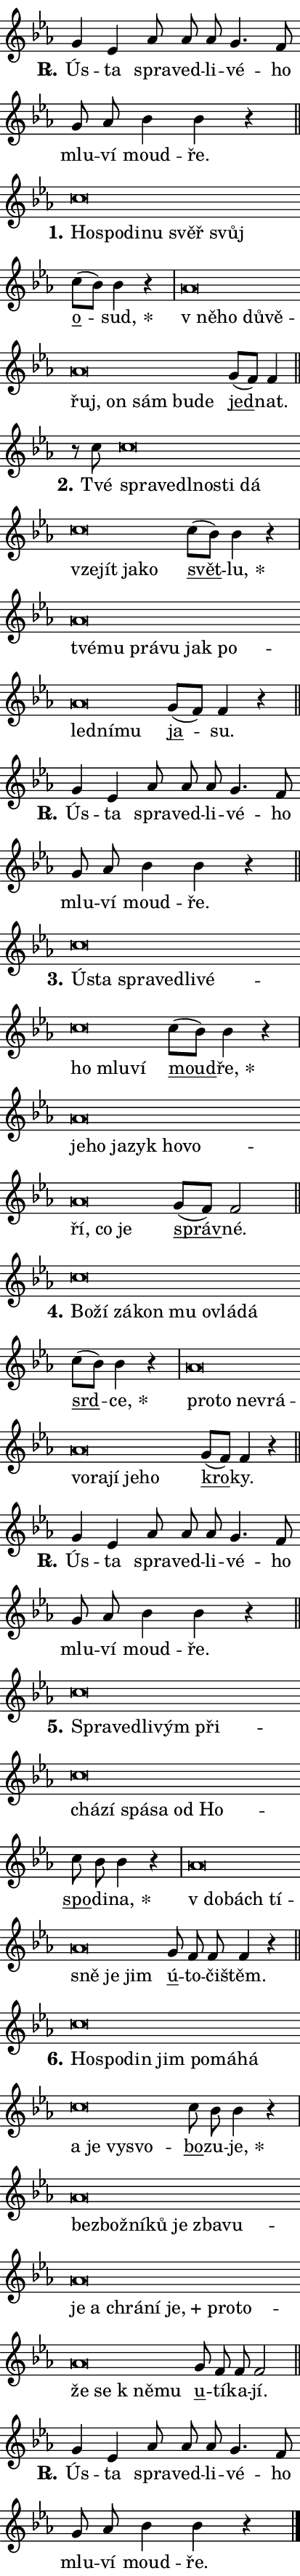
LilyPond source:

\version "2.22.1"
\header { tagline = "" }
\paper {
  indent = 0\cm
  top-margin = 0\cm
  right-margin = 0\cm
  bottom-margin = 0\cm
  left-margin = 0\cm
  paper-width = 7\cm
  page-breaking = #ly:one-page-breaking
  system-system-spacing.basic-distance = #11
  score-system-spacing.basic-distance = #11
  ragged-last = ##f
}


%% Author: Thomas Morley
%% https://lists.gnu.org/archive/html/lilypond-user/2020-05/msg00002.html
#(define (line-position grob)
"Returns position of @var[grob} in current system:
   @code{'start}, if at first time-step
   @code{'end}, if at last time-step
   @code{'middle} otherwise
"
  (let* ((col (ly:item-get-column grob))
         (ln (ly:grob-object col 'left-neighbor))
         (rn (ly:grob-object col 'right-neighbor))
         (col-to-check-left (if (ly:grob? ln) ln col))
         (col-to-check-right (if (ly:grob? rn) rn col))
         (break-dir-left
           (and
             (ly:grob-property col-to-check-left 'non-musical #f)
             (ly:item-break-dir col-to-check-left)))
         (break-dir-right
           (and
             (ly:grob-property col-to-check-right 'non-musical #f)
             (ly:item-break-dir col-to-check-right))))
        (cond ((eqv? 1 break-dir-left) 'start)
              ((eqv? -1 break-dir-right) 'end)
              (else 'middle))))

#(define (tranparent-at-line-position vctor)
  (lambda (grob)
  "Relying on @code{line-position} select the relevant enry from @var{vctor}.
Used to determine transparency,"
    (case (line-position grob)
      ((end) (not (vector-ref vctor 0)))
      ((middle) (not (vector-ref vctor 1)))
      ((start) (not (vector-ref vctor 2))))))

noteHeadBreakVisibility =
#(define-music-function (break-visibility)(vector?)
"Makes @code{NoteHead}s transparent relying on @var{break-visibility}"
#{
  \override NoteHead.transparent =
    #(tranparent-at-line-position break-visibility)
#})

#(define delete-ledgers-for-transparent-note-heads
  (lambda (grob)
    "Reads whether a @code{NoteHead} is transparent.
If so this @code{NoteHead} is removed from @code{'note-heads} from
@var{grob}, which is supposed to be @code{LedgerLineSpanner}.
As a result ledgers are not printed for this @code{NoteHead}"
    (let* ((nhds-array (ly:grob-object grob 'note-heads))
           (nhds-list
             (if (ly:grob-array? nhds-array)
                 (ly:grob-array->list nhds-array)
                 '()))
           ;; Relies on the transparent-property being done before
           ;; Staff.LedgerLineSpanner.after-line-breaking is executed.
           ;; This is fragile ...
           (to-keep
             (remove
               (lambda (nhd)
                 (ly:grob-property nhd 'transparent #f))
               nhds-list)))
      ;; TODO find a better method to iterate over grob-arrays, similiar
      ;; to filter/remove etc for lists
      ;; For now rebuilt from scratch
      (set! (ly:grob-object grob 'note-heads)  '())
      (for-each
        (lambda (nhd)
          (ly:pointer-group-interface::add-grob grob 'note-heads nhd))
        to-keep))))

hideNotes = {
  \noteHeadBreakVisibility #begin-of-line-visible
}
unHideNotes = {
  \noteHeadBreakVisibility #all-visible
}

% work-around for resetting accidentals
% https://lilypond.org/doc/v2.23/Documentation/notation/displaying-rhythms#unmetered-music
cadenzaMeasure = {
  \cadenzaOff
  \partial 1024 s1024
  \cadenzaOn
}

#(define-markup-command (accent layout props text) (markup?)
  "Underline accented syllable"
  (interpret-markup layout props
    #{\markup \override #'(offset . 4.3) \underline { #text }#}))

responsum = \markup \concat {
  "R" \hspace #-1.05 \path #0.1 #'((moveto 0 0.07) (lineto 0.9 0.8)) \hspace #0.05 "."
}

\layout {
    \context {
        \Staff
        \remove "Time_signature_engraver"
        \override LedgerLineSpanner.after-line-breaking = #delete-ledgers-for-transparent-note-heads
    }
    \context {
        \Voice {
            \override NoteHead.output-attributes = #'((class . "notehead"))
            \override Hairpin.height = #0.55
        }
    }
    \context {
        \Lyrics {
            \override StanzaNumber.output-attributes = #'((class . "stanzanumber"))
            \override LyricSpace.minimum-distance = #0.9
            \override LyricText.font-name = #"TeX Gyre Schola"
            \override LyricText.font-size = 1
            \override StanzaNumber.font-name = #"TeX Gyre Schola Bold"
            \override StanzaNumber.font-size = 1
        }
    }
}

% magnetic-lyrics.ily
%
%   written by
%     Jean Abou Samra <jean@abou-samra.fr>
%     Werner Lemberg <wl@gnu.org>
%
%   adapted by
%     Jiri Hon <jiri.hon@gmail.com>
%
% Version 2022-Apr-15

% https://www.mail-archive.com/lilypond-user@gnu.org/msg149350.html

#(define (Left_hyphen_pointer_engraver context)
   "Collect syllable-hyphen-syllable occurrences in lyrics and store
them in properties.  This engraver only looks to the left.  For
example, if the lyrics input is @code{foo -- bar}, it does the
following.

@itemize @bullet
@item
Set the @code{text} property of the @code{LyricHyphen} grob between
@q{foo} and @q{bar} to @code{foo}.

@item
Set the @code{left-hyphen} property of the @code{LyricText} grob with
text @q{foo} to the @code{LyricHyphen} grob between @q{foo} and
@q{bar}.
@end itemize

Use this auxiliary engraver in combination with the
@code{lyric-@/text::@/apply-@/magnetic-@/offset!} hook."
   (let ((hyphen #f)
         (text #f))
     (make-engraver
      (acknowledgers
       ((lyric-syllable-interface engraver grob source-engraver)
        (set! text grob)))
      (end-acknowledgers
       ((lyric-hyphen-interface engraver grob source-engraver)
        ;(when (not (grob::has-interface grob 'lyric-space-interface))
          (set! hyphen grob)));)
      ((stop-translation-timestep engraver)
       (when (and text hyphen)
         (ly:grob-set-object! text 'left-hyphen hyphen))
       (set! text #f)
       (set! hyphen #f)))))

#(define (lyric-text::apply-magnetic-offset! grob)
   "If the space between two syllables is less than the value in
property @code{LyricText@/.details@/.squash-threshold}, move the right
syllable to the left so that it gets concatenated with the left
syllable.

Use this function as a hook for
@code{LyricText@/.after-@/line-@/breaking} if the
@code{Left_@/hyphen_@/pointer_@/engraver} is active."
   (let ((hyphen (ly:grob-object grob 'left-hyphen #f)))
     (when hyphen
       (let ((left-text (ly:spanner-bound hyphen LEFT)))
         (when (grob::has-interface left-text 'lyric-syllable-interface)
           (let* ((common (ly:grob-common-refpoint grob left-text X))
                  (this-x-ext (ly:grob-extent grob common X))
                  (left-x-ext
                   (begin
                     ;; Trigger magnetism for left-text.
                     (ly:grob-property left-text 'after-line-breaking)
                     (ly:grob-extent left-text common X)))
                  ;; `delta` is the gap width between two syllables.
                  (delta (- (interval-start this-x-ext)
                            (interval-end left-x-ext)))
                  (details (ly:grob-property grob 'details))
                  (threshold (assoc-get 'squash-threshold details 0.2)))
             (when (< delta threshold)
               (let* (;; We have to manipulate the input text so that
                      ;; ligatures crossing syllable boundaries are not
                      ;; disabled.  For languages based on the Latin
                      ;; script this is essentially a beautification.
                      ;; However, for non-Western scripts it can be a
                      ;; necessity.
                      (lt (ly:grob-property left-text 'text))
                      (rt (ly:grob-property grob 'text))
                      (is-space (grob::has-interface hyphen 'lyric-space-interface))
                      (space (if is-space " " ""))
                      (space-markup (grob-interpret-markup grob " "))
                      (space-size (interval-length (ly:stencil-extent space-markup X)))
                      (extra-delta (if is-space space-size 0))
                      ;; Append new syllable.
                      (ltrt-space (if (and (string? lt) (string? rt))
                                (string-append lt space rt)
                                (make-concat-markup (list lt space rt))))
                      ;; Right-align `ltrt` to the right side.
                      (ltrt-space-markup (grob-interpret-markup
                               grob
                               (make-translate-markup
                                (cons (interval-length this-x-ext) 0)
                                (make-right-align-markup ltrt-space)))))
                 (begin
                   ;; Don't print `left-text`.
                   (ly:grob-set-property! left-text 'stencil #f)
                   ;; Set text and stencil (which holds all collected
                   ;; syllables so far) and shift it to the left.
                   (ly:grob-set-property! grob 'text ltrt-space)
                   (ly:grob-set-property! grob 'stencil ltrt-space-markup)
                   (ly:grob-translate-axis! grob (- (- delta extra-delta)) X))))))))))


#(define (lyric-hyphen::displace-bounds-first grob)
   ;; Make very sure this callback isn't triggered too early.
   (let ((left (ly:spanner-bound grob LEFT))
         (right (ly:spanner-bound grob RIGHT)))
     (ly:grob-property left 'after-line-breaking)
     (ly:grob-property right 'after-line-breaking)
     (ly:lyric-hyphen::print grob)))

squashThreshold = #0.4

\layout {
  \context {
    \Lyrics
    \consists #Left_hyphen_pointer_engraver
    \override LyricText.after-line-breaking =
      #lyric-text::apply-magnetic-offset!
    \override LyricHyphen.stencil = #lyric-hyphen::displace-bounds-first
    \override LyricText.details.squash-threshold = \squashThreshold
    \override LyricHyphen.minimum-distance = 0
    \override LyricHyphen.minimum-length = \squashThreshold
  }
}

squash = \override LyricText.details.squash-threshold = 9999
unSquash = \override LyricText.details.squash-threshold = \squashThreshold

left = \override LyricText.self-alignment-X = #LEFT
unLeft = \revert LyricText.self-alignment-X

starOffset = #(lambda (grob) 
                (let ((x_offset (ly:self-alignment-interface::aligned-on-x-parent grob)))
                  (if (= x_offset 0) 0 (+ x_offset 1.2))))

star = #(define-music-function (syllable)(string?)
"Append star separator at the end of a syllable"
#{
  \once \override LyricText.X-offset = #starOffset
  \lyricmode { \markup {
    #syllable
    \override #'((font-name . "TeX Gyre Schola Bold")) \hspace #0.2 \lower #0.65 \larger "*"
  } }
#})

starAccent = #(define-music-function (syllable)(string?)
"Append star separator at the end of a syllable and make accent"
#{
  \once \override LyricText.X-offset = #starOffset
  \lyricmode { \markup {
    \accent #syllable
    \override #'((font-name . "TeX Gyre Schola Bold")) \hspace #0.2 \lower #0.65 \larger "*"
  } }
#})

breath = #(define-music-function (syllable)(string?)
"Append breathing indicator at the end of a syllable"
#{
  \lyricmode { \markup { #syllable "+" } }
#})

optionalBreath = #(define-music-function (syllable)(string?)
"Append optional breathing indicator at the end of a syllable"
#{
  \lyricmode { \markup { #syllable "(+)" } }
#})


\score {
    <<
        \new Voice = "melody" { \cadenzaOn \key es \major \relative { g'4 es as8 as as \bar "" g4. f8 \bar "" g as bes4 bes r \cadenzaMeasure \bar "||" \break }
\relative { c''\breve*1/16 \hideNotes \breve*1/16 \bar "" \breve*1/16 \bar "" \breve*1/16 \bar "" \breve*1/16 \breve*1/16 \bar "" \unHideNotes \bar "" c8[( bes)] bes4 r \cadenzaMeasure \bar "|" as\breve*1/16 \hideNotes \breve*1/16 \bar "" \breve*1/16 \bar "" \breve*1/16 \bar "" \breve*1/16 \bar "" \breve*1/16 \bar "" \breve*1/16 \bar "" \breve*1/16 \breve*1/16 \bar "" \unHideNotes \bar "" g8[( f)] f4 \cadenzaMeasure \bar "||" \break }
\relative { r8 c''8 c\breve*1/16 \hideNotes \breve*1/16 \bar "" \breve*1/16 \bar "" \breve*1/16 \bar "" \breve*1/16 \bar "" \breve*1/16 \bar "" \breve*1/16 \bar "" \breve*1/16 \bar "" \breve*1/16 \breve*1/16 \bar "" \unHideNotes \bar "" c8[( bes)] bes4 r \cadenzaMeasure \bar "|" as\breve*1/16 \hideNotes \breve*1/16 \bar "" \breve*1/16 \bar "" \breve*1/16 \bar "" \breve*1/16 \bar "" \breve*1/16 \bar "" \breve*1/16 \bar "" \breve*1/16 \breve*1/16 \bar "" \unHideNotes \bar "" g8[( f)] f4 r \cadenzaMeasure \bar "||" \break }
\relative { g'4 es as8 as as \bar "" g4. f8 \bar "" g as bes4 bes r \cadenzaMeasure \bar "||" \break }
\relative { c''\breve*1/16 \hideNotes \breve*1/16 \bar "" \breve*1/16 \bar "" \breve*1/16 \bar "" \breve*1/16 \bar "" \breve*1/16 \bar "" \breve*1/16 \bar "" \breve*1/16 \breve*1/16 \bar "" \unHideNotes \bar "" c8[( bes)] bes4 r \cadenzaMeasure \bar "|" as\breve*1/16 \hideNotes \breve*1/16 \bar "" \breve*1/16 \bar "" \breve*1/16 \bar "" \breve*1/16 \bar "" \breve*1/16 \bar "" \breve*1/16 \bar "" \breve*1/16 \breve*1/16 \bar "" \unHideNotes \bar "" g8[( f)] f2 \cadenzaMeasure \bar "||" \break }
\relative { c''\breve*1/16 \hideNotes \breve*1/16 \bar "" \breve*1/16 \bar "" \breve*1/16 \bar "" \breve*1/16 \bar "" \breve*1/16 \breve*1/16 \bar "" \unHideNotes \bar "" c8[( bes)] bes4 r \cadenzaMeasure \bar "|" as\breve*1/16 \hideNotes \breve*1/16 \bar "" \breve*1/16 \bar "" \breve*1/16 \bar "" \breve*1/16 \bar "" \breve*1/16 \bar "" \breve*1/16 \bar "" \breve*1/16 \breve*1/16 \bar "" \unHideNotes \bar "" g8[( f)] f4 r \cadenzaMeasure \bar "||" \break }
\relative { g'4 es as8 as as \bar "" g4. f8 \bar "" g as bes4 bes r \cadenzaMeasure \bar "||" \break }
\relative { c''\breve*1/16 \hideNotes \breve*1/16 \bar "" \breve*1/16 \bar "" \breve*1/16 \bar "" \breve*1/16 \bar "" \breve*1/16 \bar "" \breve*1/16 \bar "" \breve*1/16 \bar "" \breve*1/16 \bar "" \breve*1/16 \breve*1/16 \bar "" \unHideNotes \bar "" c8 bes bes4 r \cadenzaMeasure \bar "|" as\breve*1/16 \hideNotes \breve*1/16 \bar "" \breve*1/16 \bar "" \breve*1/16 \bar "" \breve*1/16 \breve*1/16 \bar "" \unHideNotes \bar "" g8 f f f4 r \cadenzaMeasure \bar "||" \break }
\relative { c''\breve*1/16 \hideNotes \breve*1/16 \bar "" \breve*1/16 \bar "" \breve*1/16 \bar "" \breve*1/16 \bar "" \breve*1/16 \bar "" \breve*1/16 \bar "" \breve*1/16 \bar "" \breve*1/16 \bar "" \breve*1/16 \breve*1/16 \bar "" \unHideNotes \bar "" c8 bes bes4 r \cadenzaMeasure \bar "|" as\breve*1/16 \hideNotes \breve*1/16 \bar "" \breve*1/16 \bar "" \breve*1/16 \bar "" \breve*1/16 \bar "" \breve*1/16 \bar "" \breve*1/16 \bar "" \breve*1/16 \bar "" \breve*1/16 \bar "" \breve*1/16 \bar "" \breve*1/16 \bar "" \breve*1/16 \bar "" \breve*1/16 \bar "" \breve*1/16 \bar "" \breve*1/16 \bar "" \breve*1/16 \bar "" \breve*1/16 \breve*1/16 \bar "" \unHideNotes \bar "" g8 f f f2 \cadenzaMeasure \bar "||" \break }
\relative { g'4 es as8 as as \bar "" g4. f8 \bar "" g as bes4 bes r \cadenzaMeasure \bar "||" \break } \bar "|." }
        \new Lyrics \lyricsto "melody" { \lyricmode { \set stanza = \responsum
Ús -- ta spra -- ved -- li -- vé -- ho mlu -- ví moud -- ře.
\set stanza = "1."
\left Ho -- \squash spo -- di -- nu svěř svůj \unLeft \unSquash \markup \accent o -- \star sud, \left "v ně" -- \squash ho dů -- vě -- řuj, on sám bu -- de \unLeft \unSquash \markup \accent jed -- nat.
\set stanza = "2."
Tvé \left spra -- \squash ve -- dl -- no -- sti dá vze -- jít ja -- ko \unLeft \unSquash \markup \accent svět -- \star lu, \left tvé -- \squash mu prá -- vu jak po -- led -- ní -- mu \unLeft \unSquash \markup \accent ja -- su.
\set stanza = \responsum
Ús -- ta spra -- ved -- li -- vé -- ho mlu -- ví moud -- ře.
\set stanza = "3."
\left Ús -- \squash ta spra -- ved -- li -- vé -- ho mlu -- ví \unLeft \unSquash \markup \accent moud -- \star ře, \left je -- \squash ho ja -- zyk ho -- vo -- ří, co je \unLeft \unSquash \markup \accent správ -- né.
\set stanza = "4."
\left Bo -- \squash ží zá -- kon mu ovlá -- dá \unLeft \unSquash \markup \accent srd -- \star ce, \left pro -- \squash to ne -- vrá -- vo -- ra -- jí je -- ho \unLeft \unSquash \markup \accent kro -- ky.
\set stanza = \responsum
Ús -- ta spra -- ved -- li -- vé -- ho mlu -- ví moud -- ře.
\set stanza = "5."
\left Spra -- \squash ved -- li -- vým při -- chá -- zí spá -- sa od Ho -- \unLeft \unSquash \markup \accent spo -- di -- \star na, \left "v do" -- \squash bách tí -- sně je jim \unLeft \unSquash \markup \accent ú -- to -- či -- štěm.
\set stanza = "6."
\left Ho -- \squash spo -- din jim po -- má -- há a je vy -- svo -- \unLeft \unSquash \markup \accent bo -- zu -- \star je, \left bez -- \squash bož -- ní -- ků je zba -- vu -- je a chrá -- ní \breath "je," pro -- to -- že se "k ně" -- mu \unLeft \unSquash \markup \accent u -- tí -- ka -- jí.
\set stanza = \responsum
Ús -- ta spra -- ved -- li -- vé -- ho mlu -- ví moud -- ře. } }
    >>
    \layout {}
}
